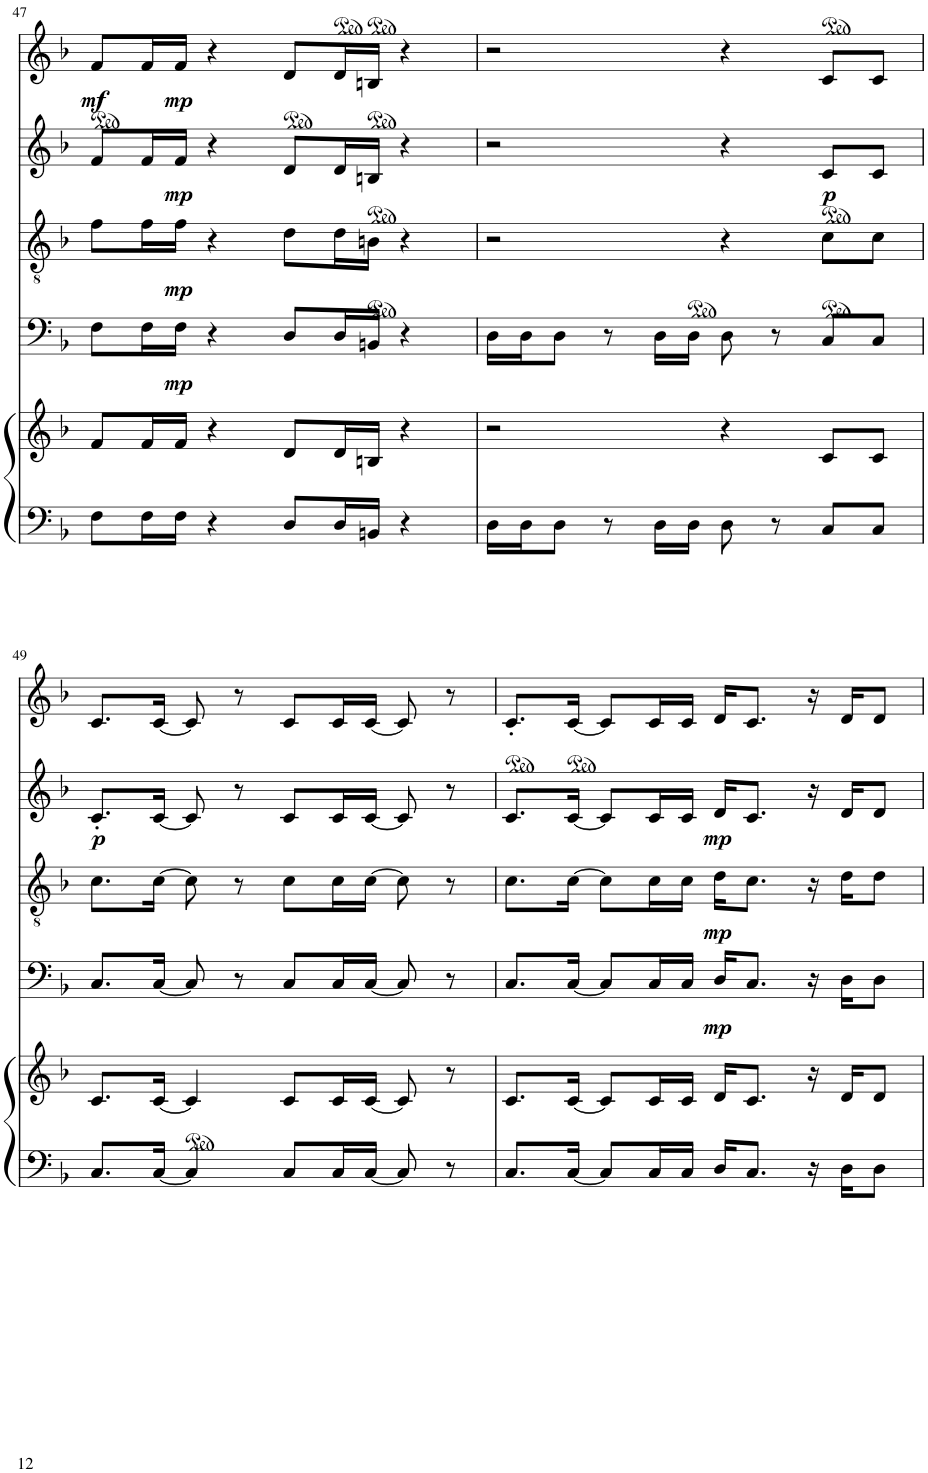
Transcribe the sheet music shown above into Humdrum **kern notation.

**kern	**kern	**kern	**dynam	**kern	**dynam	**kern	**dynam	**kern	**dynam
*part5	*part5	*part4	*part4	*part3	*part3	*part2	*part2	*part1	*part1
*staff6	*staff5	*staff4	*staff4	*staff3	*staff3	*staff2	*staff2	*staff1	*staff1
*I"Piano	*	*I"Voice	*	*I"Voice	*	*I"Voice	*	*I"Voice	*
*I'Pno	*	*I'V	*	*I'V	*	*I'V	*	*I'V	*
!!LO:PB:g=z
*clefF4	*clefG2	*clefF4	*	*clefGv2	*	*clefG2	*	*clefG2	*
*k[b-]	*k[b-]	*k[b-]	*	*k[b-]	*	*k[b-]	*	*k[b-]	*
*M4/4	*M4/4	*M4/4	*	*M4/4	*	*M4/4	*	*M4/4	*
=47	=47	=47	=47	=47	=47	=47	=47	=47	=47
!	!	!	!	!	!	!	!	!	!LO:DY:b
8F\L	8f/L	8F\L	.	8f\L	.	8f/L	.	8f/L	mf
16F\L	16f/L	16F\L	.	16f\L	.	16f/L	.	16f/L	.
!	!	!	!LO:DY:b	!	!LO:DY:b	!	!LO:DY:b	!	!LO:DY:b
16F\JJ	16f/JJ	16F\JJ	mp	16f\JJ	mp	16f/JJ	mp	16f/JJ	mp
4r	4r	4r	.	4r	.	4r	.	4r	.
8D/L	8d/L	8D/L	.	8d\L	.	8d/L	.	8d/L	.
16D/L	16d/L	16D/L	.	16d\L	.	16d/L	.	16d/L	.
16BBn/JJ	16Bn/JJ	16BBn/JJ	.	16Bn\JJ	.	16Bn/JJ	.	16Bn/JJ	.
4r	4r	4r	.	4r	.	4r	.	4r	.
=48	=48	=48	=48	=48	=48	=48	=48	=48	=48
16D\LL	2r	16D\LL	.	2r	.	2r	.	2r	.
16D\J	.	16D\J	.	.	.	.	.	.	.
8D\J	.	8D\J	.	.	.	.	.	.	.
8r	.	8r	.	.	.	.	.	.	.
16D\LL	.	16D\LL	.	.	.	.	.	.	.
16D\JJ	.	16D\JJ	.	.	.	.	.	.	.
8D\	4r	8D\	.	4r	.	4r	.	4r	.
8r	.	8r	.	.	.	.	.	.	.
!	!	!	!	!	!	!	!LO:DY:b	!	!
8C/L	8c/L	8C/L	.	8c\L	.	8c/L	p	8c/L	.
8C/J	8c/J	8C/J	.	8c\J	.	8c/J	.	8c/J	.
!!LO:LB:g=z
=49	=49	=49	=49	=49	=49	=49	=49	=49	=49
!	!	!	!	!	!	!	!LO:DY:b	!	!
8.C/L	8.c/L	8.C/L	.	8.c\L	.	8.c'/L	p	8.c/L	.
[<16C/Jk	[<16c/Jk	[<16C/Jk	.	[>16c\Jk	.	[<16c/Jk	.	[<16c/Jk	.
4C/]	4c/]	8C/]	.	8c\]	.	8c/]	.	8c/]	.
.	.	8r	.	8r	.	8r	.	8r	.
8C/L	8c/L	8C/L	.	8c\L	.	8c/L	.	8c/L	.
16C/L	16c/L	16C/L	.	16c\L	.	16c/L	.	16c/L	.
[<16C/JJ	[<16c/JJ	[<16C/JJ	.	[>16c\JJ	.	[<16c/JJ	.	[<16c/JJ	.
8C/]	8c/]	8C/]	.	8c\]	.	8c/]	.	8c/]	.
8r	8r	8r	.	8r	.	8r	.	8r	.
=50	=50	=50	=50	=50	=50	=50	=50	=50	=50
8.C/L	8.c/L	8.C/L	.	8.c\L	.	8.c/L	.	8.c'/L	.
[<16C/Jk	[<16c/Jk	[<16C/Jk	.	[>16c\Jk	.	[<16c/Jk	.	[<16c/Jk	.
8C/L]	8c/L]	8C/L]	.	8c\L]	.	8c/L]	.	8c/L]	.
16C/L	16c/L	16C/L	.	16c\L	.	16c/L	.	16c/L	.
16C/JJ	16c/JJ	16C/JJ	.	16c\JJ	.	16c/JJ	.	16c/JJ	.
!	!	!	!LO:DY:b	!	!LO:DY:b	!	!LO:DY:b	!	!
16D/KL	16d/KL	16D/KL	mp	16d\KL	mp	16d/KL	mp	16d/KL	.
8.C/J	8.c/J	8.C/J	.	8.c\J	.	8.c/J	.	8.c/J	.
16r	16r	16r	.	16r	.	16r	.	16r	.
16D\KL	16d/KL	16D\KL	.	16d\KL	.	16d/KL	.	16d/KL	.
8D\J	8d/J	8D\J	.	8d\J	.	8d/J	.	8d/J	.
=	=	=	=	=	=	=	=	=	=
*-	*-	*-	*-	*-	*-	*-	*-	*-	*-
